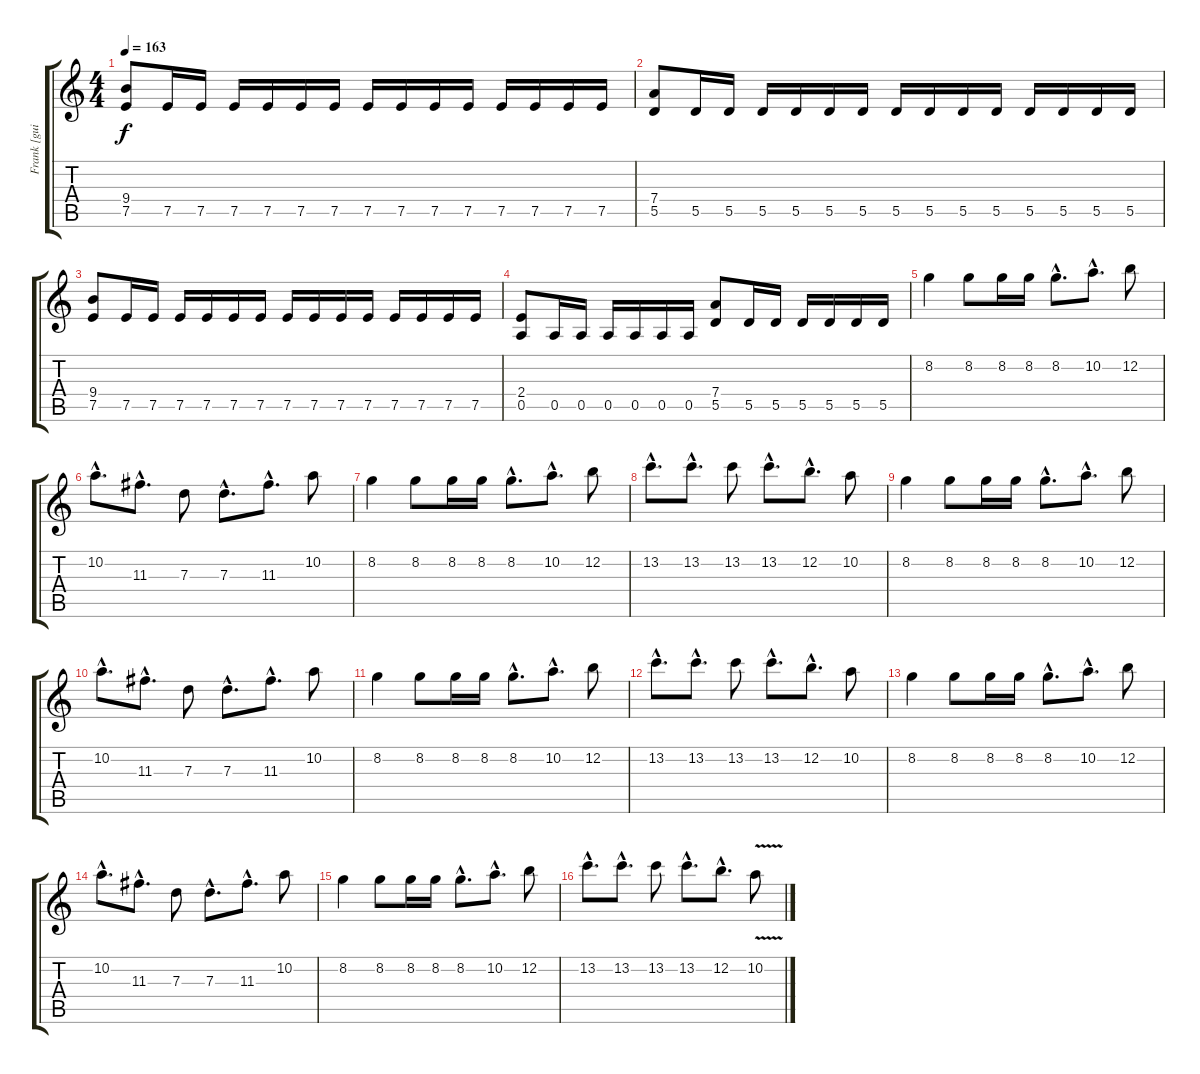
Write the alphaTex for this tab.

\track ("Frank [guitarra]" "Frank [gui") {instrument overdrivenguitar}
\staff {score tabs}
\tuning (E4 B3 G3 D3 A2 E2) {hide}
\ts (4 4)
\tempo 163
\clef g2
\ks c
(9.4 7.5).8{dy f} 7.5.16 7.5.16 7.5.16 7.5.16 7.5.16 7.5.16 7.5.16 7.5.16 7.5.16 7.5.16 7.5.16 7.5.16 7.5.16 7.5.16 |
(7.4 5.5).8 5.5.16 5.5.16 5.5.16 5.5.16 5.5.16 5.5.16 5.5.16 5.5.16 5.5.16 5.5.16 5.5.16 5.5.16 5.5.16 5.5.16 |
(9.4 7.5).8 7.5.16 7.5.16 7.5.16 7.5.16 7.5.16 7.5.16 7.5.16 7.5.16 7.5.16 7.5.16 7.5.16 7.5.16 7.5.16 7.5.16 |
(2.4 0.5).8 0.5.16 0.5.16 0.5.16 0.5.16 0.5.16 0.5.16 (7.4 5.5).8 5.5.16 5.5.16 5.5.16 5.5.16 5.5.16 5.5.16 |
8.2.4 8.2.8 8.2.16 8.2.16 8.2{hac}.8{d} 10.2{hac}.8{d} 12.2.8 |
10.2{hac}.8{d} 11.3{hac}.8{d} 7.3.8 7.3{hac}.8{d} 11.3{hac}.8{d} 10.2.8 |
8.2.4 8.2.8 8.2.16 8.2.16 8.2{hac}.8{d} 10.2{hac}.8{d} 12.2.8 |
13.2{hac}.8{d} 13.2{hac}.8{d} 13.2.8 13.2{hac}.8{d} 12.2{hac}.8{d} 10.2.8 |
8.2.4 8.2.8 8.2.16 8.2.16 8.2{hac}.8{d} 10.2{hac}.8{d} 12.2.8 |
10.2{hac}.8{d} 11.3{hac}.8{d} 7.3.8 7.3{hac}.8{d} 11.3{hac}.8{d} 10.2.8 |
8.2.4 8.2.8 8.2.16 8.2.16 8.2{hac}.8{d} 10.2{hac}.8{d} 12.2.8 |
13.2{hac}.8{d} 13.2{hac}.8{d} 13.2.8 13.2{hac}.8{d} 12.2{hac}.8{d} 10.2.8 |
8.2.4 8.2.8 8.2.16 8.2.16 8.2{hac}.8{d} 10.2{hac}.8{d} 12.2.8 |
10.2{hac}.8{d} 11.3{hac}.8{d} 7.3.8 7.3{hac}.8{d} 11.3{hac}.8{d} 10.2.8 |
8.2.4 8.2.8 8.2.16 8.2.16 8.2{hac}.8{d} 10.2{hac}.8{d} 12.2.8 |
13.2{hac}.8{d} 13.2{hac}.8{d} 13.2.8 13.2{hac}.8{d} 12.2{hac}.8{d} 10.2{v}.8
